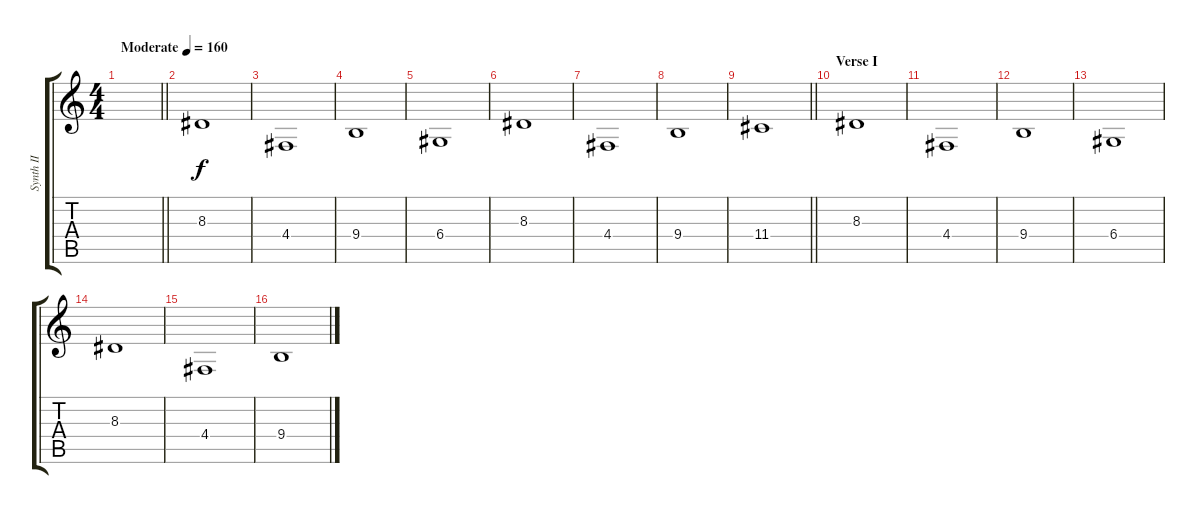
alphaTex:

\track ("Synth II" "Synth II") {instrument vibraphone}
\staff {score tabs}
\tuning (E4 B3 G3 D3 A2 E2) {hide}
\ts (4 4)
\tempo (160 "Moderate")
\clef g2
\barLineRight lightlight
\ks c
|
8.3.1 |
4.4.1 |
9.4.1 |
6.4.1 |
8.3.1 |
4.4.1 |
9.4.1 |
\barLineRight lightlight
11.4.1 |
\section ("" "Verse I")
8.3.1 |
4.4.1 |
9.4.1 |
6.4.1 |
8.3.1 |
4.4.1 |
9.4.1
